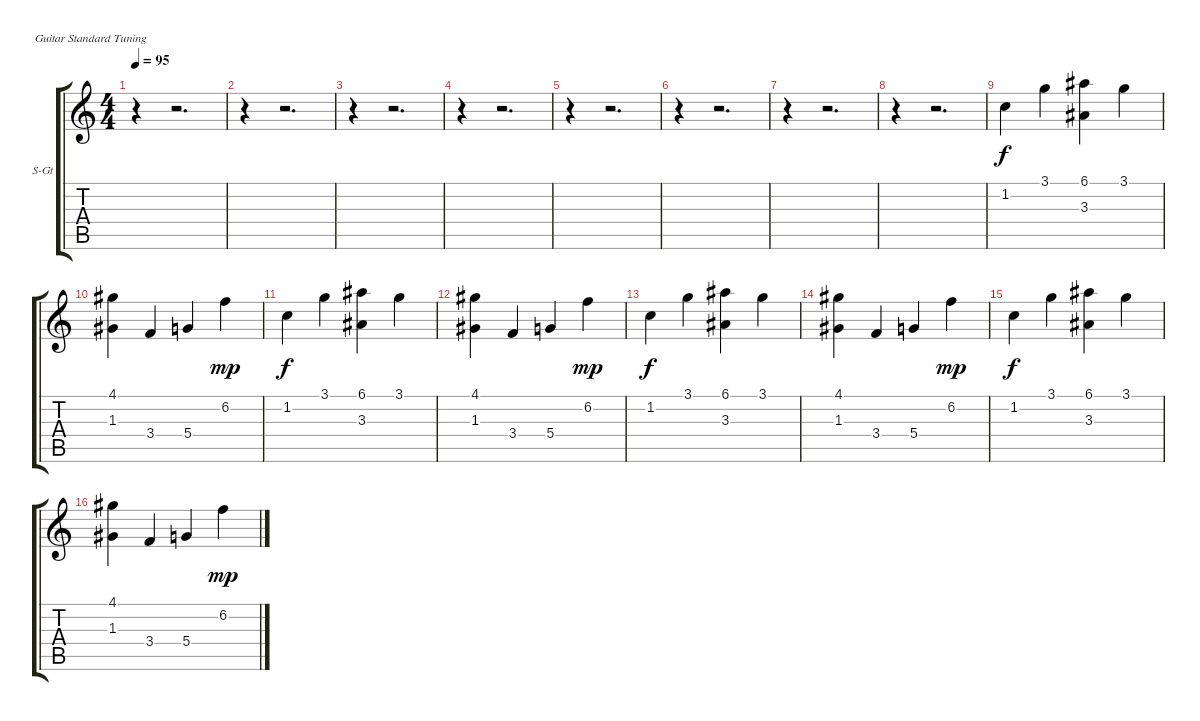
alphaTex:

\bracketExtendMode groupsimilarinstruments
\firstSystemTrackNameOrientation horizontal
\otherSystemsTrackNameOrientation horizontal
\track ("Äîðîæêà 2" "S-Gt") {instrument brightacousticpiano}
\staff {score tabs}
\tuning (E4 B3 G3 D3 A2 E2)
\displaytranspose 12
\ts (4 4)
\tempo 95
\clef g2
\ks c
r.4{dy mp} r.2{d} |
r.4 r.2{d} |
r.4 r.2{d} |
r.4 r.2{d} |
r.4 r.2{d} |
r.4 r.2{d} |
r.4 r.2{d} |
r.4 r.2{d} |
1.2.4{dy f} 3.1.4 (6.1 3.3).4 3.1.4 |
(4.1 1.3).4 3.4.4 5.4.4 6.2.4{dy mp} |
1.2.4{dy f} 3.1.4 (6.1 3.3).4 3.1.4 |
(4.1 1.3).4 3.4.4 5.4.4 6.2.4{dy mp} |
1.2.4{dy f} 3.1.4 (6.1 3.3).4 3.1.4 |
(4.1 1.3).4 3.4.4 5.4.4 6.2.4{dy mp} |
1.2.4{dy f} 3.1.4 (6.1 3.3).4 3.1.4 |
(4.1 1.3).4 3.4.4 5.4.4 6.2.4{dy mp}
